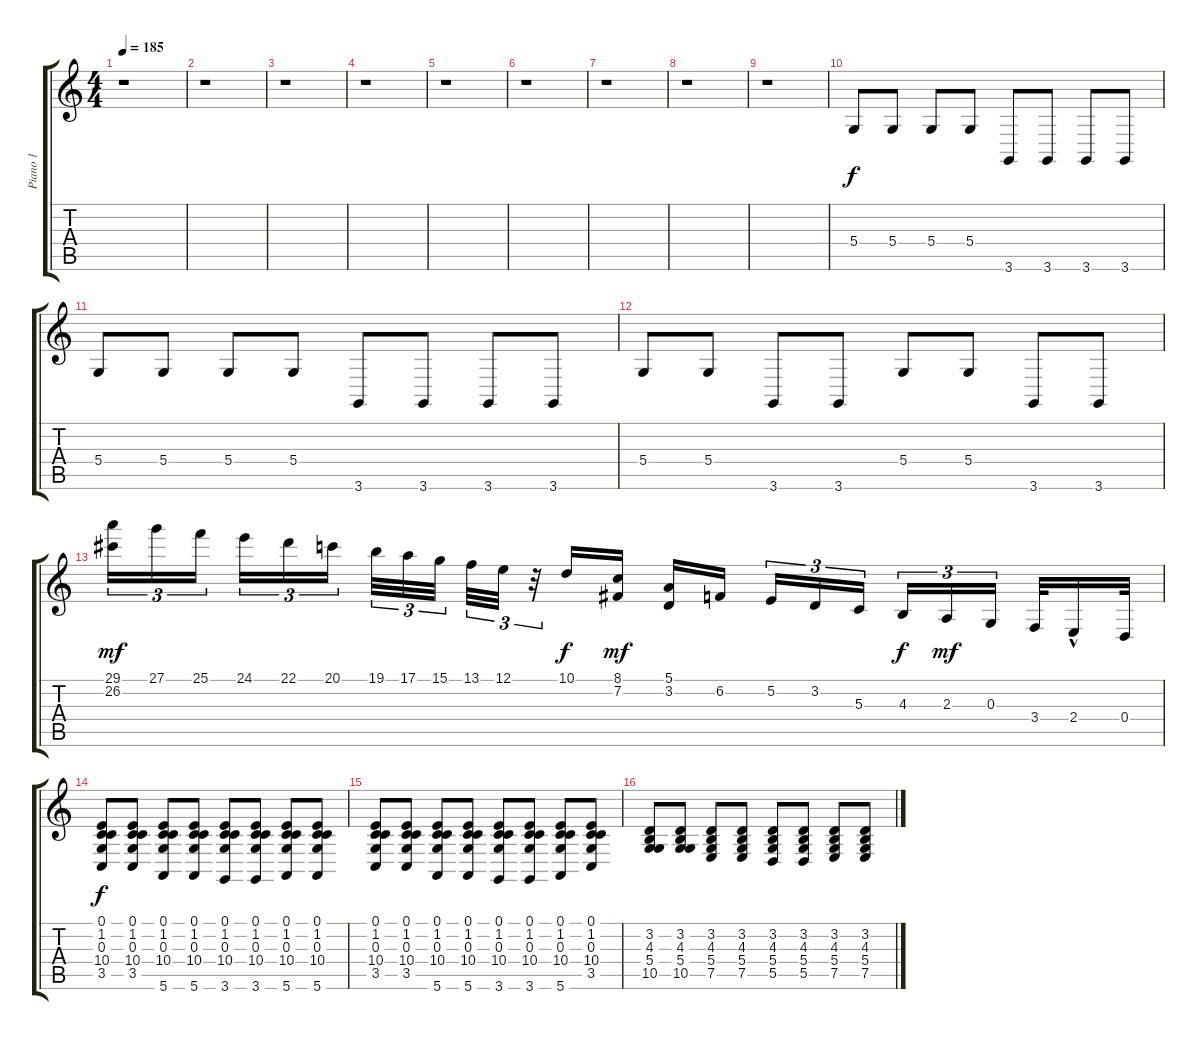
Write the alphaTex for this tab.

\track ("Piano 1" "Piano 1") {instrument brightacousticpiano}
\staff {score tabs}
\tuning (E4 B3 G3 D3 A2 E2) {hide}
\ts (4 4)
\tempo 185
\clef g2
\ks c
r.1{dy f instrument brightacousticpiano} |
r.1 |
r.1 |
r.1 |
r.1 |
r.1 |
r.1 |
r.1 |
r.1 |
5.4.8{volume 16} 5.4.8 5.4.8 5.4.8 3.6.8 3.6.8 3.6.8 3.6.8 |
5.4.8 5.4.8 5.4.8 5.4.8 3.6.8 3.6.8 3.6.8 3.6.8 |
5.4.8 5.4.8 3.6.8 3.6.8 5.4.8 5.4.8 3.6.8 3.6.8 |
(29.1 26.2).16{tu (3 2) dy mf volume 16} 27.1.16{tu (3 2)} 25.1.16{tu (3 2)} 24.1.16{tu (3 2)} 22.1.16{tu (3 2)} 20.1.16{tu (3 2)} 19.1.32{tu (3 2)} 17.1.32{tu (3 2)} 15.1.32{tu (3 2)} 13.1.32{tu (3 2)} 12.1.32{tu (3 2)} r.32{tu (3 2)} 10.1.16{dy f} (8.1 7.2).16{dy mf} (5.1 3.2).16 6.2.16 5.2.16{tu (3 2)} 3.2.16{tu (3 2)} 5.3.16{tu (3 2)} 4.3.16{tu (3 2) dy f} 2.3.16{tu (3 2) dy mf} 0.3.16{tu (3 2)} 3.4.32 2.4{hac}.16 0.4.32 |
(0.1 1.2 0.3 10.4 3.5).8{dy f volume 11} (0.1 1.2 0.3 10.4 3.5).8 (0.1 1.2 0.3 10.4 5.6).8 (0.1 1.2 0.3 10.4 5.6).8 (0.1 1.2 0.3 10.4 3.6).8 (0.1 1.2 0.3 10.4 3.6).8 (0.1 1.2 0.3 10.4 5.6).8 (0.1 1.2 0.3 10.4 5.6).8 |
(0.1 1.2 0.3 10.4 3.5).8 (0.1 1.2 0.3 10.4 3.5).8 (0.1 1.2 0.3 10.4 5.6).8 (0.1 1.2 0.3 10.4 5.6).8 (0.1 1.2 0.3 10.4 3.6).8 (0.1 1.2 0.3 10.4 3.6).8 (0.1 1.2 0.3 10.4 5.6).8 (0.1 1.2 0.3 10.4 3.5).8 |
(3.2 4.3 5.4 10.5).8 (3.2 4.3 5.4 10.5).8 (3.2 4.3 5.4 7.5).8 (3.2 4.3 5.4 7.5).8 (3.2 4.3 5.4 5.5).8 (3.2 4.3 5.4 5.5).8 (3.2 4.3 5.4 7.5).8 (3.2 4.3 5.4 7.5).8
